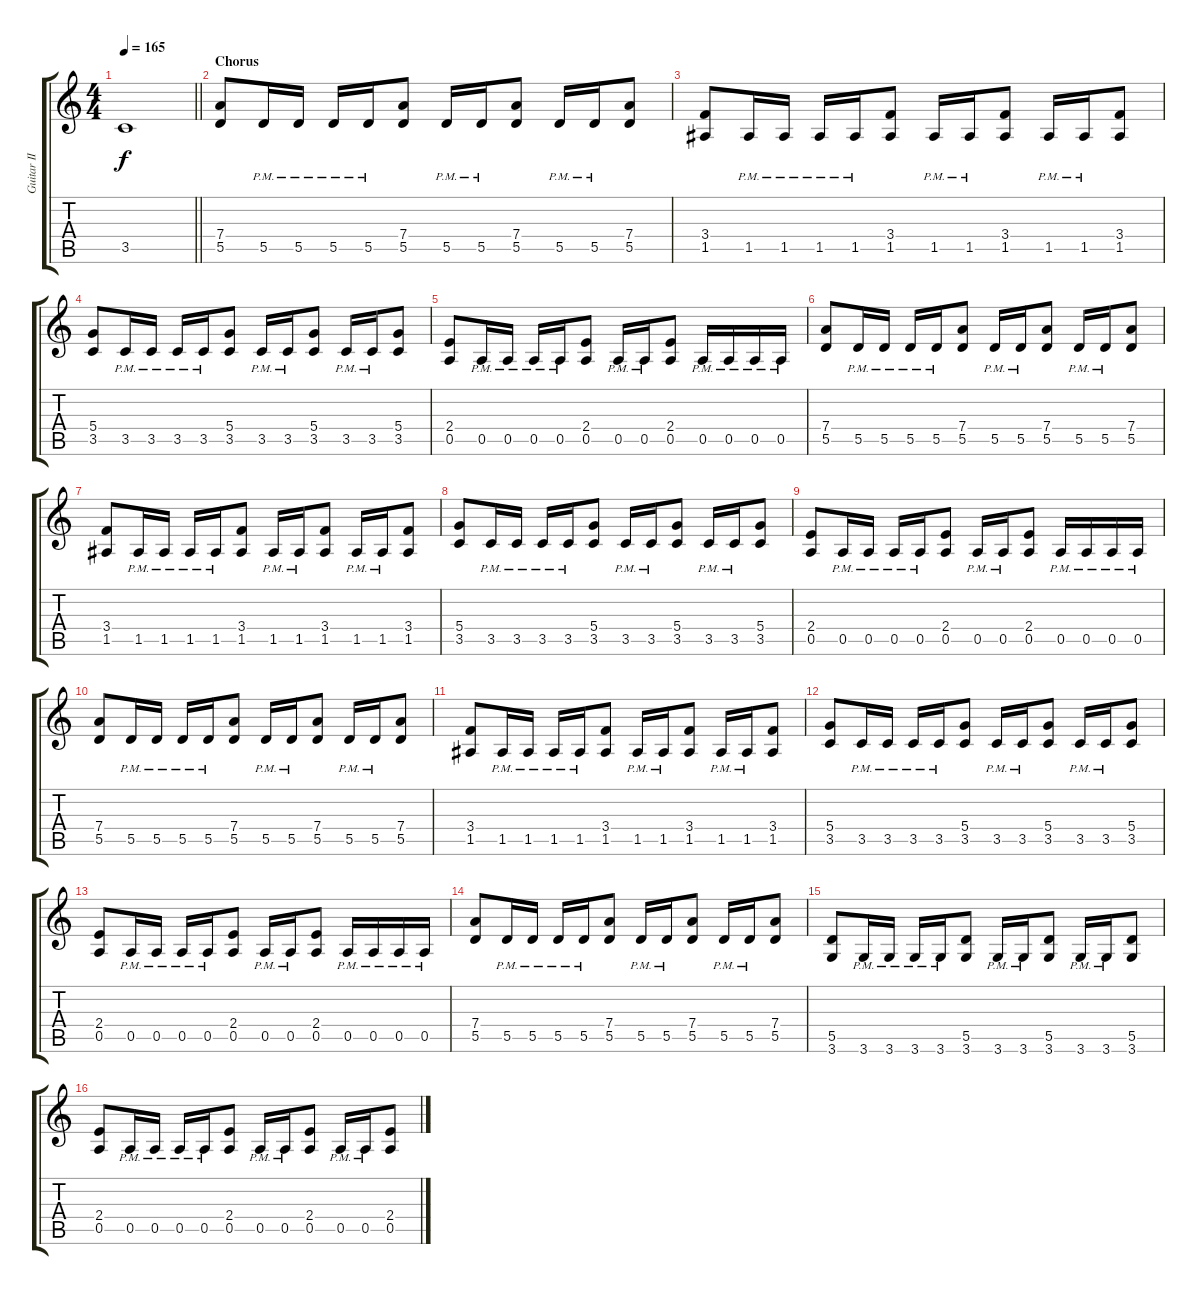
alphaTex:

\track ("Guitar II" "Guitar II") {instrument overdrivenguitar}
\staff {score tabs}
\tuning (E4 B3 G3 D3 A2 E2) {hide}
\ts (4 4)
\tempo 165
\clef g2
\barLineRight lightlight
\ks c
3.5.1{dy f} |
\section ("" "Chorus")
(7.4 5.5).8 5.5{pm}.16 5.5{pm}.16 5.5{pm}.16 5.5{pm}.16 (7.4 5.5).8 5.5{pm}.16 5.5{pm}.16 (7.4 5.5).8 5.5{pm}.16 5.5{pm}.16 (7.4 5.5).8 |
(3.4 1.5).8 1.5{pm}.16 1.5{pm}.16 1.5{pm}.16 1.5{pm}.16 (3.4 1.5).8 1.5{pm}.16 1.5{pm}.16 (3.4 1.5).8 1.5{pm}.16 1.5{pm}.16 (3.4 1.5).8 |
(5.4 3.5).8 3.5{pm}.16 3.5{pm}.16 3.5{pm}.16 3.5{pm}.16 (5.4 3.5).8 3.5{pm}.16 3.5{pm}.16 (5.4 3.5).8 3.5{pm}.16 3.5{pm}.16 (5.4 3.5).8 |
(2.4 0.5).8 0.5{pm}.16 0.5{pm}.16 0.5{pm}.16 0.5{pm}.16 (2.4 0.5).8 0.5{pm}.16 0.5{pm}.16 (2.4 0.5).8 0.5{pm}.16 0.5{pm}.16 0.5{pm}.16 0.5{pm}.16 |
(7.4 5.5).8 5.5{pm}.16 5.5{pm}.16 5.5{pm}.16 5.5{pm}.16 (7.4 5.5).8 5.5{pm}.16 5.5{pm}.16 (7.4 5.5).8 5.5{pm}.16 5.5{pm}.16 (7.4 5.5).8 |
(3.4 1.5).8 1.5{pm}.16 1.5{pm}.16 1.5{pm}.16 1.5{pm}.16 (3.4 1.5).8 1.5{pm}.16 1.5{pm}.16 (3.4 1.5).8 1.5{pm}.16 1.5{pm}.16 (3.4 1.5).8 |
(5.4 3.5).8 3.5{pm}.16 3.5{pm}.16 3.5{pm}.16 3.5{pm}.16 (5.4 3.5).8 3.5{pm}.16 3.5{pm}.16 (5.4 3.5).8 3.5{pm}.16 3.5{pm}.16 (5.4 3.5).8 |
(2.4 0.5).8 0.5{pm}.16 0.5{pm}.16 0.5{pm}.16 0.5{pm}.16 (2.4 0.5).8 0.5{pm}.16 0.5{pm}.16 (2.4 0.5).8 0.5{pm}.16 0.5{pm}.16 0.5{pm}.16 0.5{pm}.16 |
(7.4 5.5).8 5.5{pm}.16 5.5{pm}.16 5.5{pm}.16 5.5{pm}.16 (7.4 5.5).8 5.5{pm}.16 5.5{pm}.16 (7.4 5.5).8 5.5{pm}.16 5.5{pm}.16 (7.4 5.5).8 |
(3.4 1.5).8 1.5{pm}.16 1.5{pm}.16 1.5{pm}.16 1.5{pm}.16 (3.4 1.5).8 1.5{pm}.16 1.5{pm}.16 (3.4 1.5).8 1.5{pm}.16 1.5{pm}.16 (3.4 1.5).8 |
(5.4 3.5).8 3.5{pm}.16 3.5{pm}.16 3.5{pm}.16 3.5{pm}.16 (5.4 3.5).8 3.5{pm}.16 3.5{pm}.16 (5.4 3.5).8 3.5{pm}.16 3.5{pm}.16 (5.4 3.5).8 |
(2.4 0.5).8 0.5{pm}.16 0.5{pm}.16 0.5{pm}.16 0.5{pm}.16 (2.4 0.5).8 0.5{pm}.16 0.5{pm}.16 (2.4 0.5).8 0.5{pm}.16 0.5{pm}.16 0.5{pm}.16 0.5{pm}.16 |
(7.4 5.5).8 5.5{pm}.16 5.5{pm}.16 5.5{pm}.16 5.5{pm}.16 (7.4 5.5).8 5.5{pm}.16 5.5{pm}.16 (7.4 5.5).8 5.5{pm}.16 5.5{pm}.16 (7.4 5.5).8 |
(5.5 3.6).8 3.6{pm}.16 3.6{pm}.16 3.6{pm}.16 3.6{pm}.16 (5.5 3.6).8 3.6{pm}.16 3.6{pm}.16 (5.5 3.6).8 3.6{pm}.16 3.6{pm}.16 (5.5 3.6).8 |
(2.4 0.5).8 0.5{pm}.16 0.5{pm}.16 0.5{pm}.16 0.5{pm}.16 (2.4 0.5).8 0.5{pm}.16 0.5{pm}.16 (2.4 0.5).8 0.5{pm}.16 0.5{pm}.16 (2.4 0.5).8
